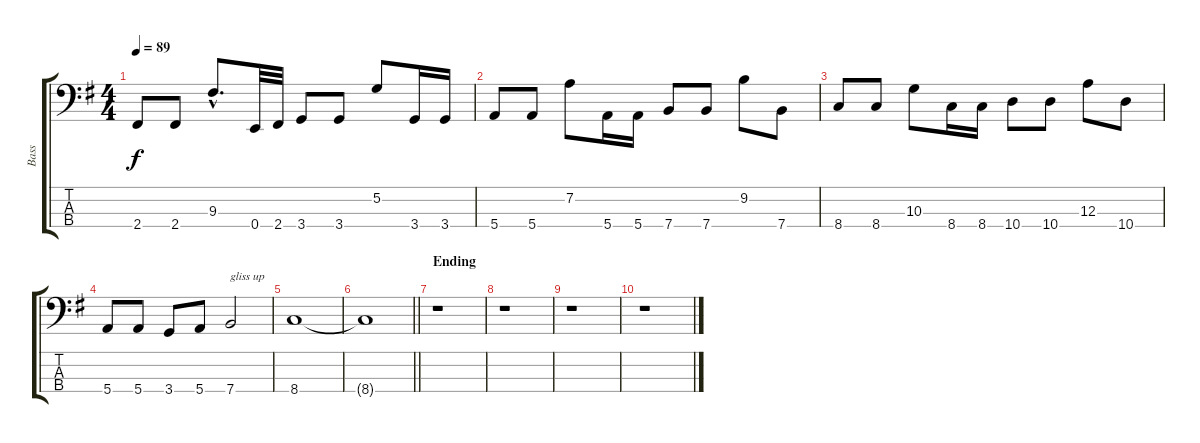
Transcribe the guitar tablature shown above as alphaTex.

\track ("Bass" "Bass") {instrument electricbasspick}
\staff {score tabs}
\tuning (G2 D2 A1 E1) {hide}
\ts (4 4)
\tempo 89
\clef f4
\ks g
2.4.8{dy f} 2.4.8 9.3{hac}.8{d} 0.4.32 2.4.32 3.4.8 3.4.8 5.2.8 3.4.16 3.4.16 |
5.4.8 5.4.8 7.2.8 5.4.16 5.4.16 7.4.8 7.4.8 9.2.8 7.4.8 |
8.4.8 8.4.8 10.3.8 8.4.16 8.4.16 10.4.8 10.4.8 12.3.8 10.4.8 |
5.4.8 5.4.8 3.4.8 5.4.8 7.4.2{txt "gliss up"} |
8.4.1 |
\barLineRight lightlight
8.4{t}.1 |
\section ("" "Ending")
r.1 |
r.1 |
r.1 |
r.1
